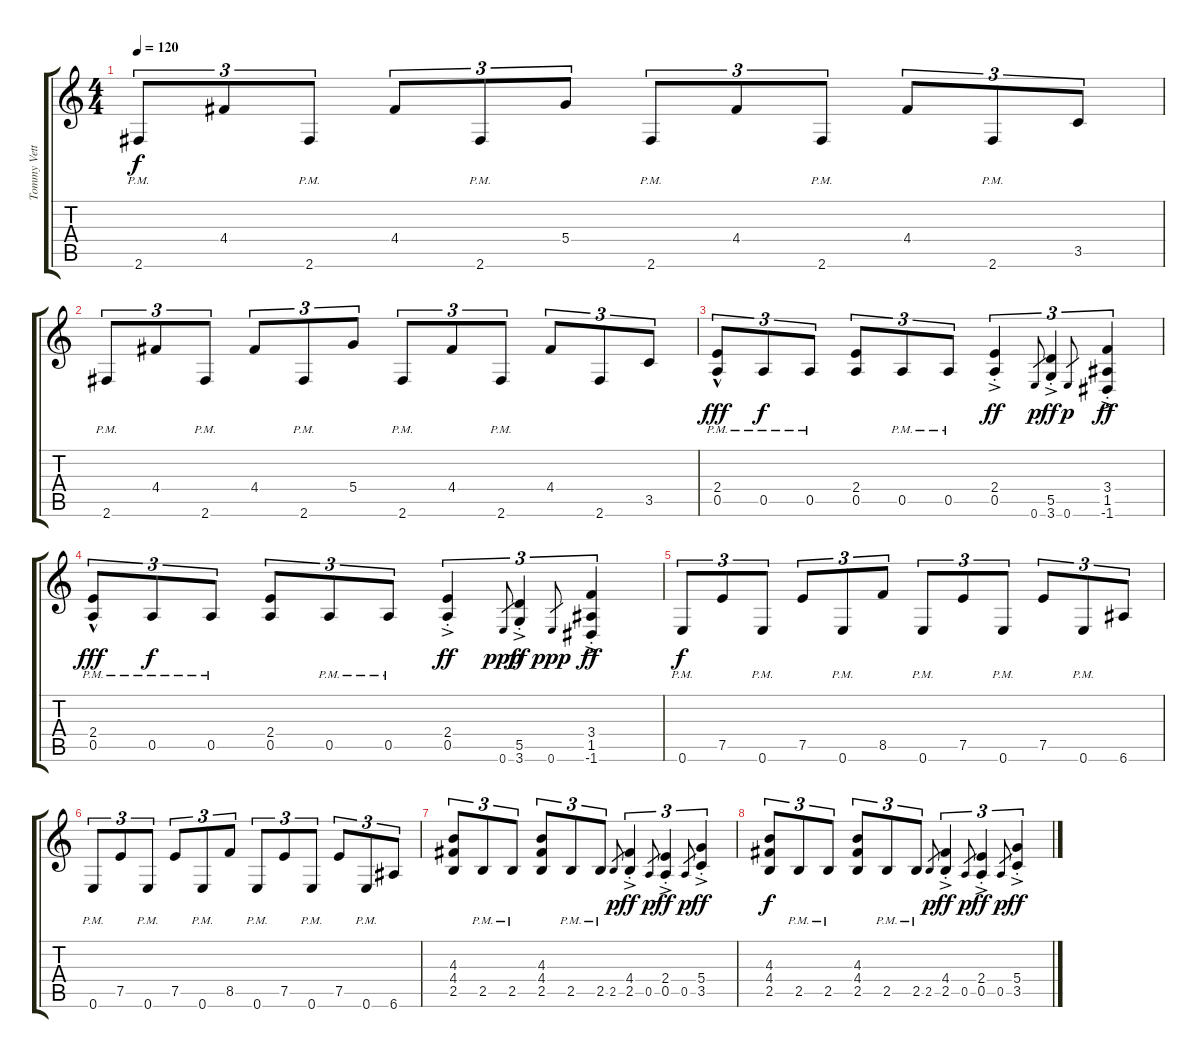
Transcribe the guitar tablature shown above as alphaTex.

\track ("Tommy Vetterli 2" "Tommy Vett") {instrument overdrivenguitar}
\staff {score tabs}
\tuning (E4 B3 G3 D3 A2 E2) {hide}
\ts (4 4)
\tempo 120
\clef g2
\ks c
2.6{pm}.8{tu (3 2) dy f} 4.4.8{tu (3 2)} 2.6{pm}.8{tu (3 2)} 4.4.8{tu (3 2)} 2.6{pm}.8{tu (3 2)} 5.4.8{tu (3 2)} 2.6{pm}.8{tu (3 2)} 4.4.8{tu (3 2)} 2.6{pm}.8{tu (3 2)} 4.4.8{tu (3 2)} 2.6{pm}.8{tu (3 2)} 3.5.8{tu (3 2)} |
2.6{pm}.8{tu (3 2)} 4.4.8{tu (3 2)} 2.6{pm}.8{tu (3 2)} 4.4.8{tu (3 2)} 2.6{pm}.8{tu (3 2)} 5.4.8{tu (3 2)} 2.6{pm}.8{tu (3 2)} 4.4.8{tu (3 2)} 2.6{pm}.8{tu (3 2)} 4.4.8{tu (3 2)} 2.6.8{tu (3 2)} 3.5.8{tu (3 2)} |
(2.4 0.5{hac pm}).8{tu (3 2) dy fff} 0.5{pm}.8{tu (3 2) dy f} 0.5{pm}.8{tu (3 2)} (2.4 0.5).8{tu (3 2)} 0.5{pm}.8{tu (3 2)} 0.5{pm}.8{tu (3 2)} (2.4{ac st} 0.5{ac st}).4{tu (3 2) dy ff} 0.6.8{gr dy p} (5.5{ac st} 3.6{ac}).4{tu (3 2) dy ff} 0.6.8{gr dy p} (3.4{ac st} 1.5{ac st} -1.6).4{tu (3 2) dy ff} |
(2.4 0.5{hac pm}).8{tu (3 2) dy fff} 0.5{pm}.8{tu (3 2) dy f} 0.5{pm}.8{tu (3 2)} (2.4 0.5).8{tu (3 2)} 0.5{pm}.8{tu (3 2)} 0.5{pm}.8{tu (3 2)} (2.4{ac st} 0.5{ac st}).4{tu (3 2) dy ff} 0.6.8{gr dy ppp} (5.5{ac st} 3.6{ac}).4{tu (3 2) dy ff} 0.6.8{gr dy ppp} (3.4{ac st} 1.5{ac st} -1.6).4{tu (3 2) dy ff} |
0.6{pm}.8{tu (3 2) dy f} 7.5.8{tu (3 2)} 0.6{pm}.8{tu (3 2)} 7.5.8{tu (3 2)} 0.6{pm}.8{tu (3 2)} 8.5.8{tu (3 2)} 0.6{pm}.8{tu (3 2)} 7.5.8{tu (3 2)} 0.6{pm}.8{tu (3 2)} 7.5.8{tu (3 2)} 0.6{pm}.8{tu (3 2)} 6.6.8{tu (3 2)} |
0.6{pm}.8{tu (3 2)} 7.5.8{tu (3 2)} 0.6{pm}.8{tu (3 2)} 7.5.8{tu (3 2)} 0.6{pm}.8{tu (3 2)} 8.5.8{tu (3 2)} 0.6{pm}.8{tu (3 2)} 7.5.8{tu (3 2)} 0.6{pm}.8{tu (3 2)} 7.5.8{tu (3 2)} 0.6{pm}.8{tu (3 2)} 6.6.8{tu (3 2)} |
(4.3 4.4 2.5).8{tu (3 2)} 2.5{pm}.8{tu (3 2)} 2.5{pm}.8{tu (3 2)} (4.3 4.4 2.5).8{tu (3 2)} 2.5{pm}.8{tu (3 2)} 2.5{pm}.8{tu (3 2)} 2.5.8{gr dy p} (4.4{ac st} 2.5{ac st}).4{tu (3 2) dy ff} 0.5.8{gr dy p} (2.4{ac st} 0.5{ac st}).4{tu (3 2) dy ff} 0.5.8{gr dy p} (5.4{ac st} 3.5{ac st}).4{tu (3 2) dy ff} |
(4.3 4.4 2.5).8{tu (3 2) dy f} 2.5{pm}.8{tu (3 2)} 2.5{pm}.8{tu (3 2)} (4.3 4.4 2.5).8{tu (3 2)} 2.5{pm}.8{tu (3 2)} 2.5{pm}.8{tu (3 2)} 2.5.8{gr dy p} (4.4{ac st} 2.5{ac st}).4{tu (3 2) dy ff} 0.5.8{gr dy p} (2.4{ac st} 0.5{ac st}).4{tu (3 2) dy ff} 0.5.8{gr dy p} (5.4{ac st} 3.5{ac st}).4{tu (3 2) dy ff}
